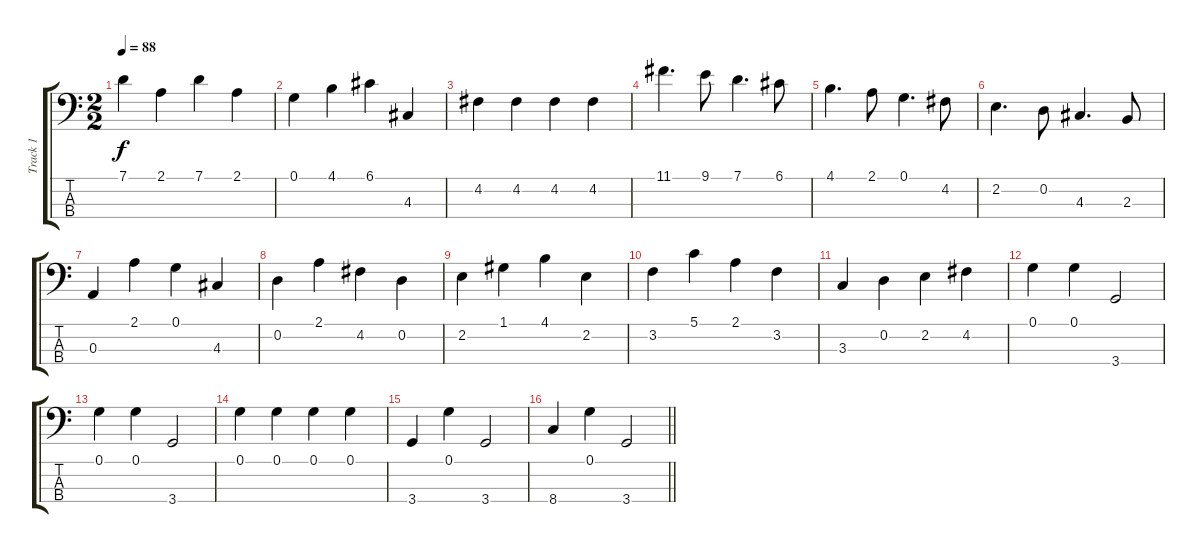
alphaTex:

\track ("Track 1" "Track 1") {instrument acousticguitarnylon}
\staff {score tabs}
\tuning (G2 D2 A1 E1) {hide}
\ts (2 2)
\tempo 88
\clef f4
\ks aminor
7.1.4{dy f} 2.1.4 7.1.4 2.1.4 |
0.1.4 4.1.4 6.1.4 4.3.4 |
4.2.4 4.2.4 4.2.4 4.2.4 |
11.1.4{d} 9.1.8 7.1.4{d} 6.1.8 |
4.1.4{d} 2.1.8 0.1.4{d} 4.2.8 |
2.2.4{d} 0.2.8 4.3.4{d} 2.3.8 |
0.3.4 2.1.4 0.1.4 4.3.4 |
0.2.4 2.1.4 4.2.4 0.2.4 |
2.2.4 1.1.4 4.1.4 2.2.4 |
3.2.4 5.1.4 2.1.4 3.2.4 |
3.3.4 0.2.4 2.2.4 4.2.4 |
0.1.4 0.1.4 3.4.2 |
0.1.4 0.1.4 3.4.2 |
0.1.4 0.1.4 0.1.4 0.1.4 |
3.4.4 0.1.4 3.4.2 |
\barLineRight lightlight
8.4.4 0.1.4 3.4.2
